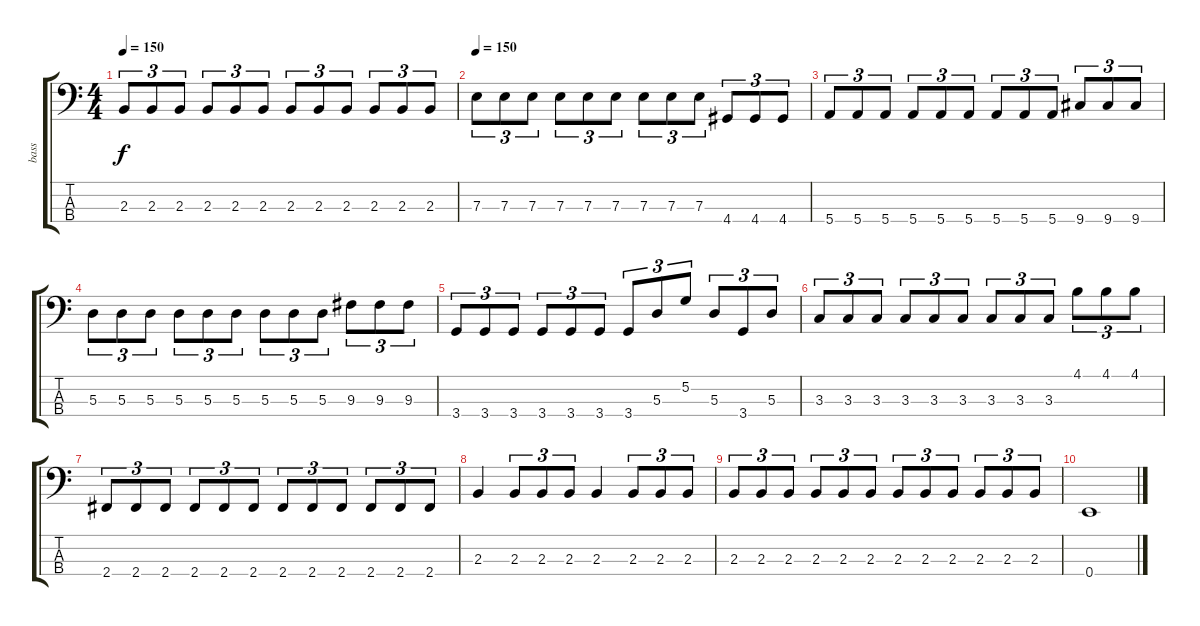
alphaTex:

\track ("bass" "bass") {instrument slapbass1}
\staff {score tabs}
\tuning (G2 D2 A1 E1) {hide}
\ts (4 4)
\tempo 150
\clef f4
\ks c
2.3.8{tu (3 2) dy f} 2.3.8{tu (3 2)} 2.3.8{tu (3 2)} 2.3.8{tu (3 2)} 2.3.8{tu (3 2)} 2.3.8{tu (3 2)} 2.3.8{tu (3 2)} 2.3.8{tu (3 2)} 2.3.8{tu (3 2)} 2.3.8{tu (3 2)} 2.3.8{tu (3 2)} 2.3.8{tu (3 2)} |
\tempo 150
7.3.8{tu (3 2)} 7.3.8{tu (3 2)} 7.3.8{tu (3 2)} 7.3.8{tu (3 2)} 7.3.8{tu (3 2)} 7.3.8{tu (3 2)} 7.3.8{tu (3 2)} 7.3.8{tu (3 2)} 7.3.8{tu (3 2)} 4.4.8{tu (3 2)} 4.4.8{tu (3 2)} 4.4.8{tu (3 2)} |
5.4.8{tu (3 2)} 5.4.8{tu (3 2)} 5.4.8{tu (3 2)} 5.4.8{tu (3 2)} 5.4.8{tu (3 2)} 5.4.8{tu (3 2)} 5.4.8{tu (3 2)} 5.4.8{tu (3 2)} 5.4.8{tu (3 2)} 9.4.8{tu (3 2)} 9.4.8{tu (3 2)} 9.4.8{tu (3 2)} |
5.3.8{tu (3 2)} 5.3.8{tu (3 2)} 5.3.8{tu (3 2)} 5.3.8{tu (3 2)} 5.3.8{tu (3 2)} 5.3.8{tu (3 2)} 5.3.8{tu (3 2)} 5.3.8{tu (3 2)} 5.3.8{tu (3 2)} 9.3.8{tu (3 2)} 9.3.8{tu (3 2)} 9.3.8{tu (3 2)} |
3.4.8{tu (3 2)} 3.4.8{tu (3 2)} 3.4.8{tu (3 2)} 3.4.8{tu (3 2)} 3.4.8{tu (3 2)} 3.4.8{tu (3 2)} 3.4.8{tu (3 2)} 5.3.8{tu (3 2)} 5.2.8{tu (3 2)} 5.3.8{tu (3 2)} 3.4.8{tu (3 2)} 5.3.8{tu (3 2)} |
3.3.8{tu (3 2)} 3.3.8{tu (3 2)} 3.3.8{tu (3 2)} 3.3.8{tu (3 2)} 3.3.8{tu (3 2)} 3.3.8{tu (3 2)} 3.3.8{tu (3 2)} 3.3.8{tu (3 2)} 3.3.8{tu (3 2)} 4.1.8{tu (3 2)} 4.1.8{tu (3 2)} 4.1.8{tu (3 2)} |
2.4.8{tu (3 2)} 2.4.8{tu (3 2)} 2.4.8{tu (3 2)} 2.4.8{tu (3 2)} 2.4.8{tu (3 2)} 2.4.8{tu (3 2)} 2.4.8{tu (3 2)} 2.4.8{tu (3 2)} 2.4.8{tu (3 2)} 2.4.8{tu (3 2)} 2.4.8{tu (3 2)} 2.4.8{tu (3 2)} |
2.3.4 2.3.8{tu (3 2)} 2.3.8{tu (3 2)} 2.3.8{tu (3 2)} 2.3.4 2.3.8{tu (3 2)} 2.3.8{tu (3 2)} 2.3.8{tu (3 2)} |
2.3.8{tu (3 2)} 2.3.8{tu (3 2)} 2.3.8{tu (3 2)} 2.3.8{tu (3 2)} 2.3.8{tu (3 2)} 2.3.8{tu (3 2)} 2.3.8{tu (3 2)} 2.3.8{tu (3 2)} 2.3.8{tu (3 2)} 2.3.8{tu (3 2)} 2.3.8{tu (3 2)} 2.3.8{tu (3 2)} |
0.4.1
